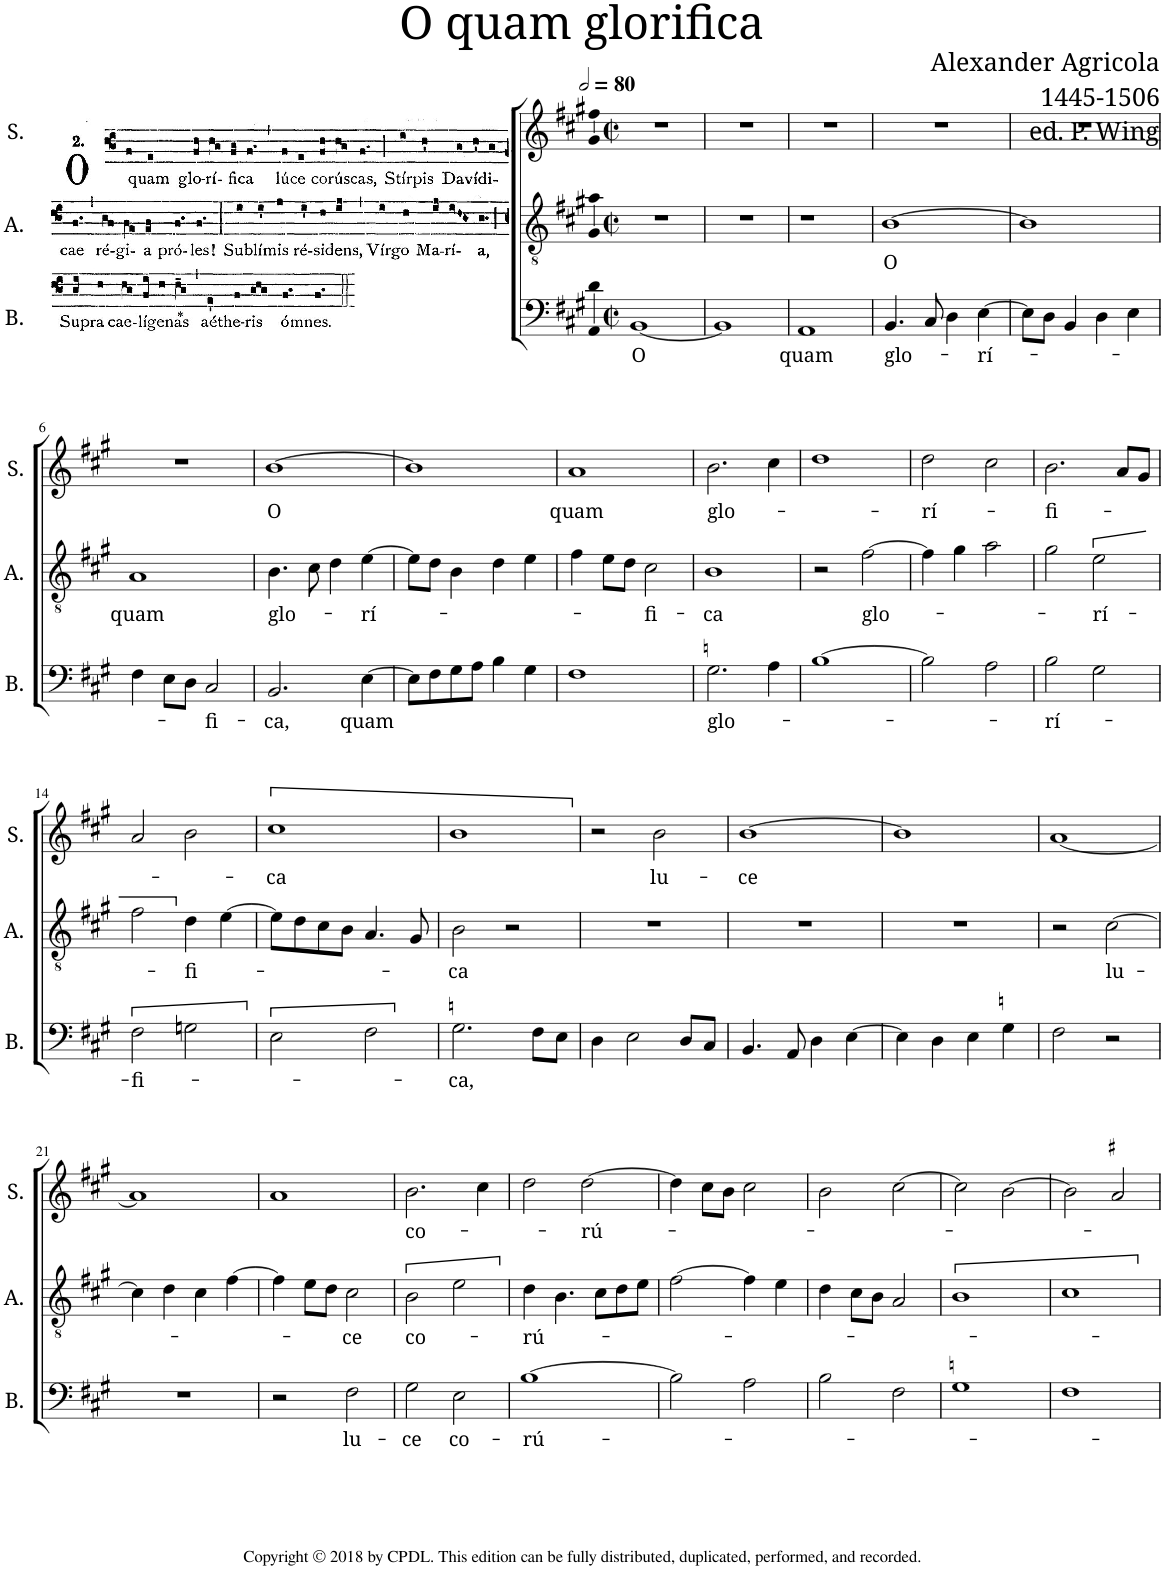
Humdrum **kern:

**kern	**text	**kern	**text	**kern	**text
*part3	*part3	*part2	*part2	*part1	*part1
*staff3	*staff3	*staff2	*staff2	*staff1	*staff1
*I"B.	*	*I"A.	*	*I"S.	*
*I'B.	*	*I'A.	*	*I'S.	*
*clefF4	*	*clefGv2	*	*clefG2	*
*k[f#c#g#]	*	*k[f#c#g#]	*	*k[f#c#g#]	*
*M2/2	*	*M2/2	*	*M2/2	*
*met(c|)	*	*met(c|)	*	*met(c|)	*
*MM160	*	*MM160	*	*MM160	*
=1	=1	=1	=1	=1	=1
!	!LO:LY:b	!	!	!	!
[1BB	O	1r	.	1r	.
=2	=2	=2	=2	=2	=2
1BB]	.	1r	.	1r	.
=3	=3	=3	=3	=3	=3
!	!LO:LY:b	!	!	!	!
1AA	quam	1r	.	1r	.
=4	=4	=4	=4	=4	=4
!	!LO:LY:b	!	!LO:LY:b	!	!
4.BB/	glo-	[1B	O	1r	.
8C#/	.	.	.	.	.
4D\	.	.	.	.	.
!	!LO:LY:b	!	!	!	!
[4E\	-rí-	.	.	.	.
=5	=5	=5	=5	=5	=5
8E\L]	.	1B]	.	1r	.
8D\J	.	.	.	.	.
4BB/	.	.	.	.	.
4D\	.	.	.	.	.
4E\	.	.	.	.	.
!!LO:LB:g=z
=6	=6	=6	=6	=6	=6
!	!	!	!LO:LY:b	!	!
4F#\	.	1A	quam	1r	.
8E\L	.	.	.	.	.
8D\J	.	.	.	.	.
!	!LO:LY:b	!	!	!	!
2C#/	-fi-	.	.	.	.
=7	=7	=7	=7	=7	=7
!	!LO:LY:b	!	!LO:LY:b	!	!LO:LY:b
2.BB/	-ca,	4.B\	glo-	[1b	O
.	.	8c#\	.	.	.
.	.	4d\	.	.	.
!	!LO:LY:b	!	!LO:LY:b	!	!
[4E\	quam	[4e\	-rí-	.	.
=8	=8	=8	=8	=8	=8
8E\L]	.	8e\L]	.	1b]	.
8F#\	.	8d\J	.	.	.
8G#\	.	4B\	.	.	.
8A\J	.	.	.	.	.
4B\	.	4d\	.	.	.
4G#\	.	4e\	.	.	.
=9	=9	=9	=9	=9	=9
!	!	!	!	!	!LO:LY:b
1F#	.	4f#\	.	1a	quam
.	.	8e\L	.	.	.
.	.	8d\J	.	.	.
!	!	!	!LO:LY:b	!	!
.	.	2c#\	-fi-	.	.
=10	=10	=10	=10	=10	=10
!	!LO:LY:b	!	!LO:LY:b	!	!LO:LY:b
2.Gn\	glo-	1B	-ca	2.b\	glo-
4A\	.	.	.	4cc#\	.
=11	=11	=11	=11	=11	=11
[1B	.	2r	.	1dd	.
!	!	!	!LO:LY:b	!	!
.	.	[2f#\	glo-	.	.
=12	=12	=12	=12	=12	=12
!	!	!	!	!	!LO:LY:b
2B\]	.	4f#\]	.	2dd\	-rí-
.	.	4g#\	.	.	.
2A\	.	2a\	.	2cc#\	.
=13	=13	=13	=13	=13	=13
!	!LO:LY:b	!	!	!	!LO:LY:b
2B\	-rí-	2g#\	.	2.b\	-fi-
!	!	!	!LO:LY:b	!	!
2G#\	.	2e\	rí-	.	.
.	.	.	.	8a/L	.
.	.	.	.	8g#/J	.
!!LO:LB:g=z
=14	=14	=14	=14	=14	=14
!	!LO:LY:b	!	!	!	!
2F#\	-fi-	2f#\	.	2a/	.
!	!	!	!LO:LY:b	!	!
2Gn\	.	4d\	-fi-	2b\	.
.	.	[4e\	.	.	.
=15	=15	=15	=15	=15	=15
!	!	!	!	!	!LO:LY:b
2E\	.	8e\L]	.	1cc#	ca
.	.	8d\	.	.	.
.	.	8c#\	.	.	.
.	.	8B\J	.	.	.
2F#\	.	4.A/	.	.	.
.	.	8G#/	.	.	.
=16	=16	=16	=16	=16	=16
!	!LO:LY:b	!	!LO:LY:b	!	!
2.Gn\	-ca,	2B\	-ca	1b	.
.	.	2r	.	.	.
8F#\L	.	.	.	.	.
8E\J	.	.	.	.	.
=17	=17	=17	=17	=17	=17
4D\	.	1r	.	2r	.
2E\	.	.	.	.	.
!	!	!	!	!	!LO:LY:b
.	.	.	.	2b\	-lu-
8D/L	.	.	.	.	.
8C#/J	.	.	.	.	.
=18	=18	=18	=18	=18	=18
!	!	!	!	!	!LO:LY:b
4.BB/	.	1r	.	[1b	-ce
8AA/	.	.	.	.	.
4D\	.	.	.	.	.
[4E\	.	.	.	.	.
=19	=19	=19	=19	=19	=19
4E\]	.	1r	.	1b]	.
4D\	.	.	.	.	.
4E\	.	.	.	.	.
4Gn\	.	.	.	.	.
=20	=20	=20	=20	=20	=20
2F#\	.	2r	.	[1a	.
!	!	!	!LO:LY:b	!	!
2r	.	[2c#\	lu-	.	.
!!LO:LB:g=z
=21	=21	=21	=21	=21	=21
1r	.	4c#\]	.	1a]	.
.	.	4d\	.	.	.
.	.	4c#\	.	.	.
.	.	[4f#\	.	.	.
=22	=22	=22	=22	=22	=22
2r	.	4f#\]	.	1a	.
.	.	8e\L	.	.	.
.	.	8d\J	.	.	.
!	!LO:LY:b	!	!LO:LY:b	!	!
2F#\	lu-	2c#\	-ce	.	.
=23	=23	=23	=23	=23	=23
!	!LO:LY:b	!	!LO:LY:b	!	!LO:LY:b
2G#\	-ce	2B\	co-	2.b\	co-
!	!LO:LY:b	!	!	!	!
2E\	co-	2e\	.	.	.
.	.	.	.	4cc#\	.
=24	=24	=24	=24	=24	=24
!	!LO:LY:b	!	!LO:LY:b	!	!
[1B	-rú-	4d\	-rú-	2dd\	.
.	.	4.B\	.	.	.
!	!	!	!	!	!LO:LY:b
.	.	.	.	[2dd\	-rú-
.	.	8c#\L	.	.	.
.	.	8d\	.	.	.
.	.	8e\J	.	.	.
=25	=25	=25	=25	=25	=25
2B\]	.	[2f#\	.	4dd\]	.
.	.	.	.	8cc#\L	.
.	.	.	.	8b\J	.
2A\	.	4f#\]	.	2cc#\	.
.	.	4e\	.	.	.
=26	=26	=26	=26	=26	=26
2B\	.	4d\	.	2b\	.
.	.	8c#\L	.	.	.
.	.	8B\J	.	.	.
2F#\	.	2A/	.	[2cc#\	.
=27	=27	=27	=27	=27	=27
1Gn	.	1B	.	2cc#\]	.
.	.	.	.	[2b\	.
=28	=28	=28	=28	=28	=28
1F#	.	1c#	.	2b\]	.
.	.	.	.	2a#X/	.
=	=	=	=	=	=
*-	*-	*-	*-	*-	*-
